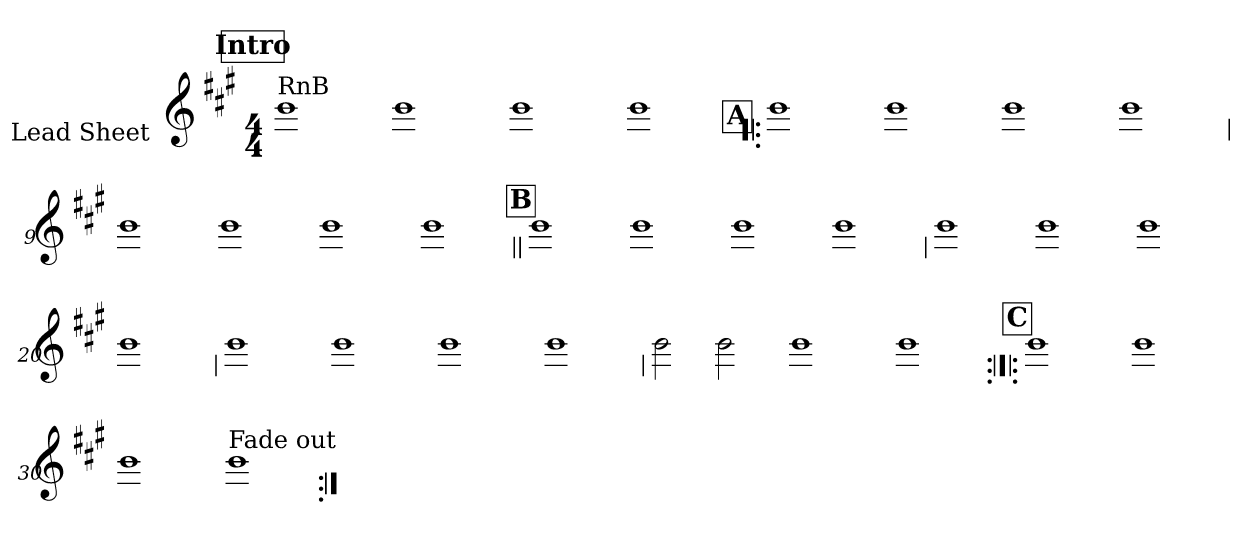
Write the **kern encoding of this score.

**kern
*part1
*staff1
*I"Lead Sheet
*stria0
*clefG2
*k[f#c#g#]
*A:
*M4/4
*MM118
!!LO:REH:place=s1:a:t=Intro
=1||
!LO:TX:a:t=RnB
1b
=2-
1b
=3-
1b
=4-
1b
!!LO:LB:g=z
!!LO:REH:place=s1:a:t=A
=5!|:
1b
=6-
1b
=7-
1b
=8-
1b
!!LO:LB:g=z
=9
1b
=10-
1b
=11-
1b
=12-
1b
!!LO:LB:g=z
!!LO:REH:place=s1:a:t=B
=13||
1b
=14-
1b
=15-
1b
=16-
1b
!!LO:LB:g=z
=17
1b
=18-
1b
=19-
1b
=20-
1b
!!LO:LB:g=z
=21
1b
=22-
1b
=23-
1b
=24-
1b
!!LO:LB:g=z
=25
2b
2b
=26-
1b
=27-
1b
!!LO:LB:g=z
!!LO:REH:place=s1:a:t=C
=28:|!|:
1b
=29-
1b
=30-
1b
=31-
!LO:TX:a:t=Fade out
1b
=:|!
*-
